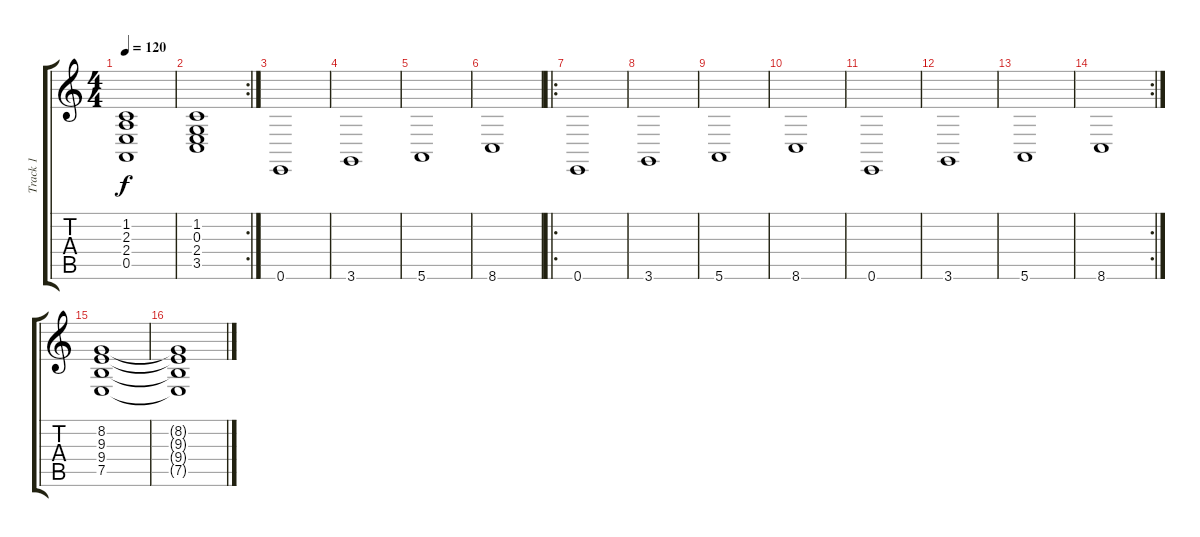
\track ("Track 1" "Track 1") {instrument stringensemble1}
\staff {score tabs}
\tuning (E4 B3 G3 D3 A2 E2) {hide}
\ts (4 4)
\tempo 120
\clef g2
\ks c
(1.2 2.3 2.4 0.5).1{dy f} |
\rc 2
(1.2 0.3 2.4 3.5).1 |
0.6.1 |
3.6.1 |
5.6.1 |
8.6.1 |
\ro
0.6.1 |
3.6.1 |
5.6.1 |
8.6.1 |
0.6.1 |
3.6.1 |
5.6.1 |
\rc 2
8.6.1 |
(8.2 9.3 9.4 7.5).1 |
(8.2{t} 9.3{t} 9.4{t} 7.5{t}).1
